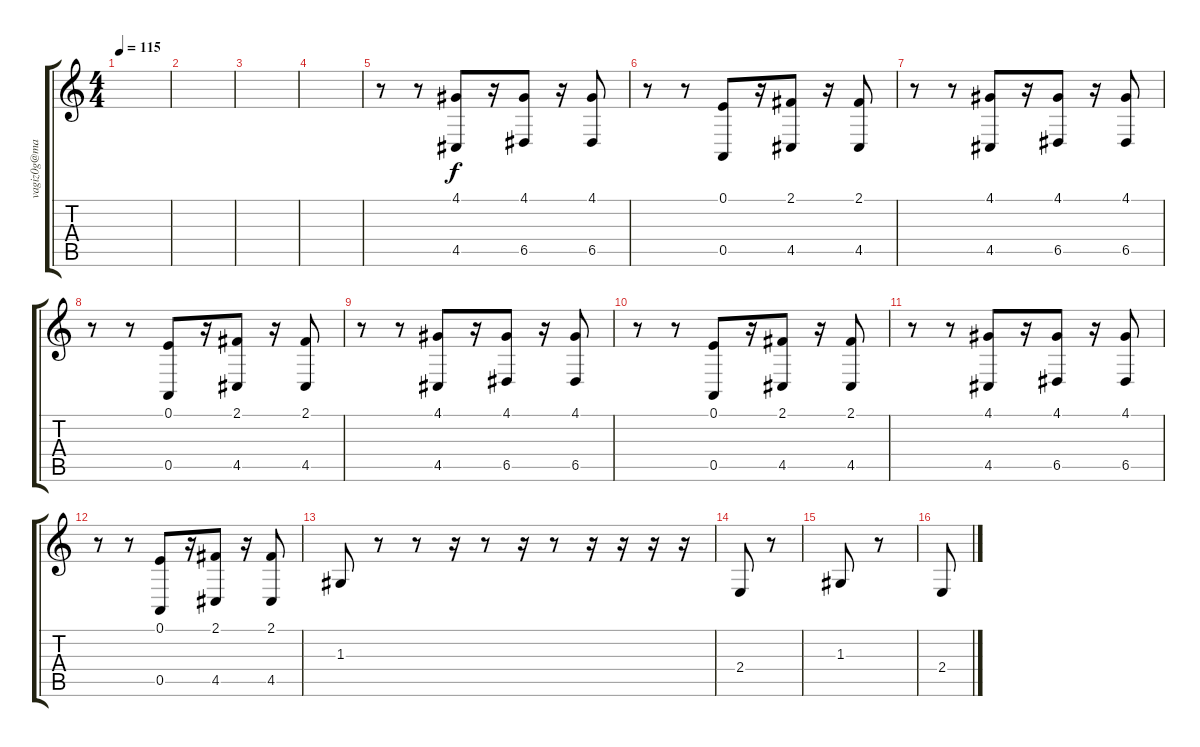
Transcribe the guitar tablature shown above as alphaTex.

\track ("" "vagiz0g@ma") {instrument pizzicatostrings}
\staff {score tabs}
\tuning (E4 B3 G3 D3 A2 E2) {hide}
\ts (4 4)
\tempo 115
\clef g2
\ks c
|
|
|
|
r.8 r.8 (4.1 4.5).8 r.16 (4.1 6.5).8 r.16 (4.1 6.5).8 |
r.8 r.8 (0.1 0.5).8 r.16 (2.1 4.5).8 r.16 (2.1 4.5).8 |
r.8 r.8 (4.1 4.5).8 r.16 (4.1 6.5).8 r.16 (4.1 6.5).8 |
r.8 r.8 (0.1 0.5).8 r.16 (2.1 4.5).8 r.16 (2.1 4.5).8 |
r.8 r.8 (4.1 4.5).8 r.16 (4.1 6.5).8 r.16 (4.1 6.5).8 |
r.8 r.8 (0.1 0.5).8 r.16 (2.1 4.5).8 r.16 (2.1 4.5).8 |
r.8 r.8 (4.1 4.5).8 r.16 (4.1 6.5).8 r.16 (4.1 6.5).8 |
r.8 r.8 (0.1 0.5).8 r.16 (2.1 4.5).8 r.16 (2.1 4.5).8 |
1.3.8 r.8 r.8 r.16 r.8 r.16 r.8 r.16 r.16 r.16 r.16 |
2.4.8 r.8 |
1.3.8 r.8 |
2.4.8
